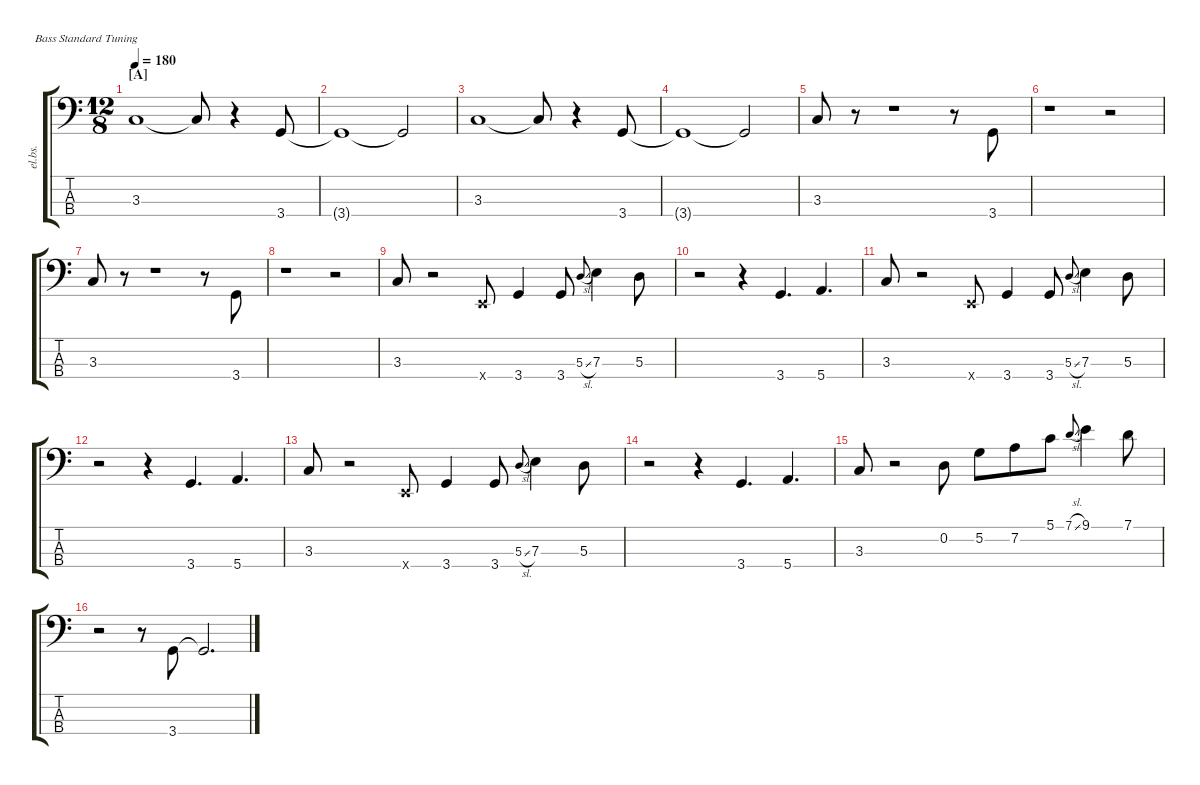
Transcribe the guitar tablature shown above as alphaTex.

\defaultSystemsLayout 2
\hideDynamics
\track ("田中章弘" "el.bs.") {defaultSystemsLayout 2 instrument electricbassfinger}
\staff {score tabs}
\tuning (G2 D2 A1 E1)
\ts (12 8)
\beaming (8 3 3 3 3)
\section ("A" "")
\tempo 180
\clef f4
\ks c
3.3.1{dy mf instrument electricbassfinger beam Up} 3.3{t}.8{beam Up} r.4{beam Down} 3.4.8{beam Up} |
3.4{t}.1{beam Up} 3.4{t}.2{beam Up} |
3.3.1{beam Up} 3.3{t}.8{beam Up} r.4{beam Down} 3.4.8{beam Up} |
3.4{t}.1{beam Up} 3.4{t}.2{beam Up} |
3.3.8{beam Up} r.8{beam Down} r.1{beam Down} r.8{beam Down} 3.4.8{beam Up} |
r.1{beam Down} r.2{beam Down} |
3.3.8{beam Up} r.8{beam Down} r.1{beam Down} r.8{beam Down} 3.4.8{beam Up} |
r.1{beam Down} r.2{beam Down} |
3.3.8{beam Up} r.2{beam Down} 0.4{x}.8{beam Up} 3.4.4{beam Up} 3.4.8{beam Up} 5.3{sl}.8{gr onbeat beam Up} 7.3.4{beam Down} 5.3.8{beam Down} |
r.2{beam Down} r.4{beam Down} 3.4.4{d beam Up} 5.4.4{d beam Up} |
3.3.8{beam Up} r.2{beam Down} 0.4{x}.8{beam Up} 3.4.4{beam Up} 3.4.8{beam Up} 5.3{sl}.8{gr onbeat beam Up} 7.3.4{beam Down} 5.3.8{beam Down} |
r.2{beam Down} r.4{beam Down} 3.4.4{d beam Up} 5.4.4{d beam Up} |
3.3.8{beam Up} r.2{beam Down} 0.4{x}.8{beam Up} 3.4.4{beam Up} 3.4.8{beam Up} 5.3{sl}.8{gr onbeat beam Up} 7.3.4{beam Down} 5.3.8{beam Down} |
r.2{beam Down} r.4{beam Down} 3.4.4{d beam Up} 5.4.4{d beam Up} |
3.3.8{beam Up} r.2{beam Down} 0.2.8{beam Down} 5.2.8{beam Down} 7.2.8{beam Down} 5.1.8{beam Down} 7.1{sl}.8{gr onbeat beam Up} 9.1.4{beam Down} 7.1.8{beam Down} |
r.2{beam Down} r.8{beam Down} 3.4.8{beam Up} 3.4{t}.2{d beam Up}
